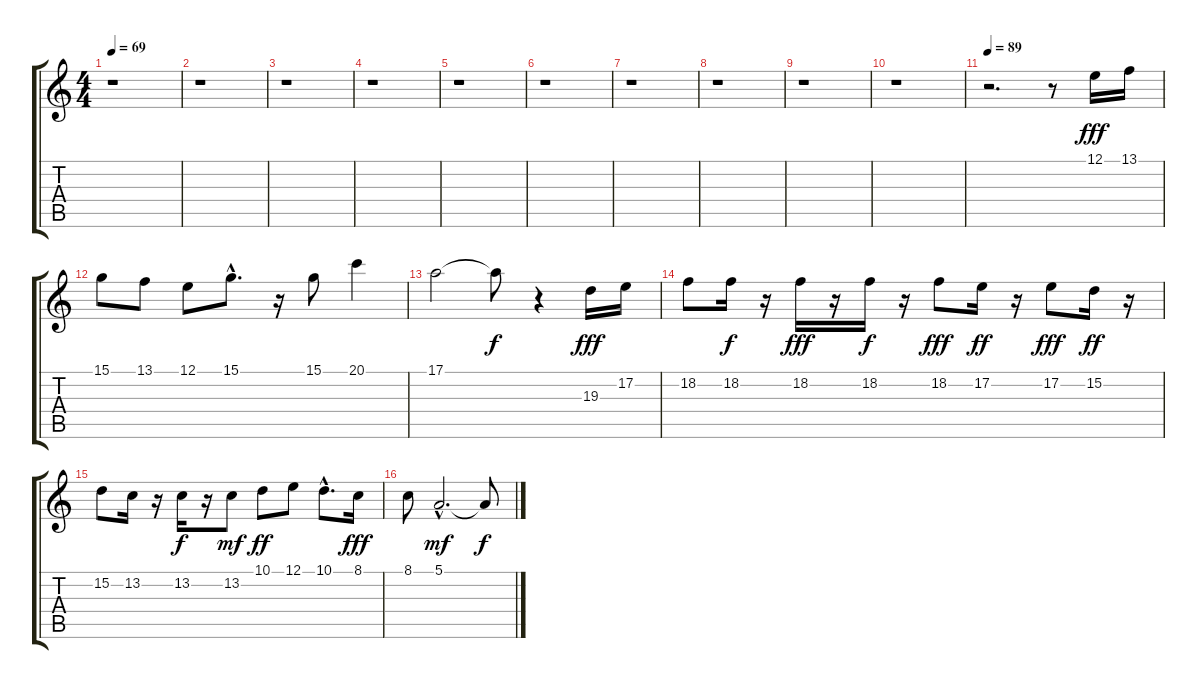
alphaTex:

\track "" {instrument brightacousticpiano}
\staff {score tabs}
\tuning (E4 B3 G3 D3 A2 E2) {hide}
\ts (4 4)
\tempo 69
\clef g2
\ks c
r.1{dy fff instrument brightacousticpiano} |
r.1 |
r.1 |
r.1 |
r.1 |
r.1 |
r.1 |
r.1 |
r.1 |
r.1 |
\tempo 89
r.2{d} r.8 12.1.16 13.1.16 |
15.1.8 13.1.8 12.1.8 15.1{hac}.8{d} r.16 15.1.8 20.1.4 |
17.1.2 17.1{t}.8{dy f} r.4 19.3.16{dy fff} 17.2.16 |
18.2.8 18.2.16{dy f} r.16 18.2.16{dy fff} r.16 18.2.16{dy f} r.16 18.2.8{dy fff} 17.2.16{dy ff} r.16 17.2.8{dy fff} 15.2.16{dy ff} r.16 |
15.2.8 13.2.16 r.16 13.2.16{dy f} r.16 13.2.8{dy mf} 10.1.8{dy ff} 12.1.8 10.1{hac}.8{d} 8.1.16{dy fff} |
8.1.8 5.1{hac}.2{d dy mf} 5.1{t}.8{dy f}
